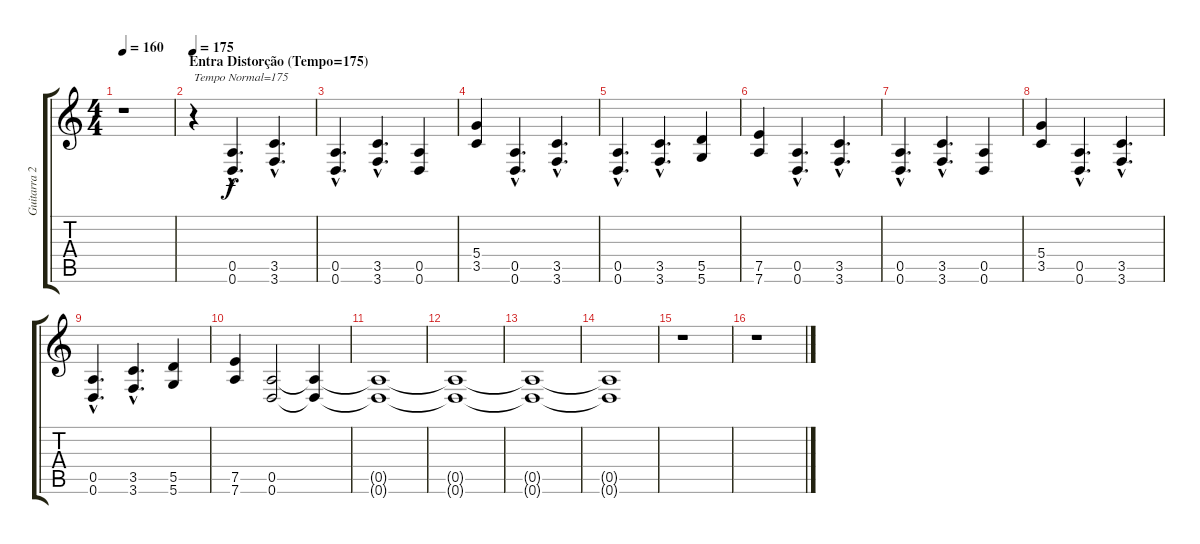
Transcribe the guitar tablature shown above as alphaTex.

\track ("Guitarra 2" "Guitarra 2") {instrument distortionguitar}
\staff {score tabs}
\tuning (E4 B3 G3 D3 A2 D2) {hide}
\ts (4 4)
\tempo 160
\clef g2
\ks c
r.1{dy f} |
\section ("" "Entra Distorção (Tempo=175)")
\tempo 175
r.4{txt "Tempo Normal=175"} (0.5{hac} 0.6{hac}).4{d} (3.5{hac} 3.6{hac}).4{d} |
(0.5{hac} 0.6{hac}).4{d} (3.5{hac} 3.6{hac}).4{d} (0.5 0.6).4 |
(5.4 3.5).4 (0.5{hac} 0.6{hac}).4{d} (3.5{hac} 3.6{hac}).4{d} |
(0.5{hac} 0.6{hac}).4{d} (3.5{hac} 3.6{hac}).4{d} (5.5 5.6).4 |
(7.5 7.6).4 (0.5{hac} 0.6{hac}).4{d} (3.5{hac} 3.6{hac}).4{d} |
(0.5{hac} 0.6{hac}).4{d} (3.5{hac} 3.6{hac}).4{d} (0.5 0.6).4 |
(5.4 3.5).4 (0.5{hac} 0.6{hac}).4{d} (3.5{hac} 3.6{hac}).4{d} |
(0.5{hac} 0.6{hac}).4{d} (3.5{hac} 3.6{hac}).4{d} (5.5 5.6).4 |
(7.5 7.6).4 (0.5 0.6).2 (0.5{t} 0.6{t}).4 |
(0.5{t} 0.6{t}).1 |
(0.5{t} 0.6{t}).1{volume 10} |
(0.5{t} 0.6{t}).1{volume 8} |
(0.5{t} 0.6{t}).1{volume 5} |
r.1{volume 13} |
r.1
